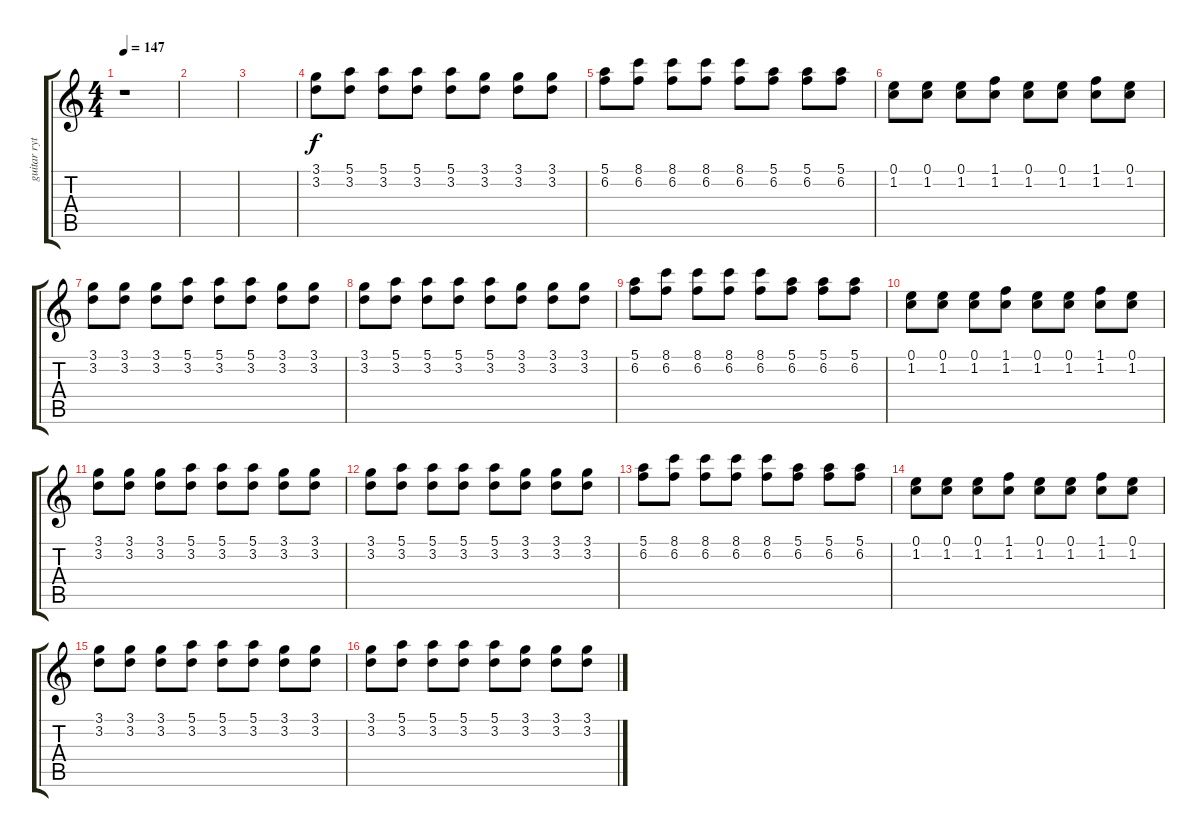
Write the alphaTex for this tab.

\track ("guitar rythmik/solo" "guitar ryt") {instrument distortionguitar}
\staff {score tabs}
\tuning (E4 B3 G3 D3 A2 E2) {hide}
\ts (4 4)
\tempo 147
\clef g2
\ks c
r.1{dy f instrument distortionguitar} |
|
|
(3.1 3.2).8 (5.1 3.2).8 (5.1 3.2).8 (5.1 3.2).8 (5.1 3.2).8 (3.1 3.2).8 (3.1 3.2).8 (3.1 3.2).8 |
(5.1 6.2).8 (8.1 6.2).8 (8.1 6.2).8 (8.1 6.2).8 (8.1 6.2).8 (5.1 6.2).8 (5.1 6.2).8 (5.1 6.2).8 |
(0.1 1.2).8 (0.1 1.2).8 (0.1 1.2).8 (1.1 1.2).8 (0.1 1.2).8 (0.1 1.2).8 (1.1 1.2).8 (0.1 1.2).8 |
(3.1 3.2).8 (3.1 3.2).8 (3.1 3.2).8 (5.1 3.2).8 (5.1 3.2).8 (5.1 3.2).8 (3.1 3.2).8 (3.1 3.2).8 |
(3.1 3.2).8 (5.1 3.2).8 (5.1 3.2).8 (5.1 3.2).8 (5.1 3.2).8 (3.1 3.2).8 (3.1 3.2).8 (3.1 3.2).8 |
(5.1 6.2).8 (8.1 6.2).8 (8.1 6.2).8 (8.1 6.2).8 (8.1 6.2).8 (5.1 6.2).8 (5.1 6.2).8 (5.1 6.2).8 |
(0.1 1.2).8 (0.1 1.2).8 (0.1 1.2).8 (1.1 1.2).8 (0.1 1.2).8 (0.1 1.2).8 (1.1 1.2).8 (0.1 1.2).8 |
(3.1 3.2).8 (3.1 3.2).8 (3.1 3.2).8 (5.1 3.2).8 (5.1 3.2).8 (5.1 3.2).8 (3.1 3.2).8 (3.1 3.2).8 |
(3.1 3.2).8 (5.1 3.2).8 (5.1 3.2).8 (5.1 3.2).8 (5.1 3.2).8 (3.1 3.2).8 (3.1 3.2).8 (3.1 3.2).8 |
(5.1 6.2).8 (8.1 6.2).8 (8.1 6.2).8 (8.1 6.2).8 (8.1 6.2).8 (5.1 6.2).8 (5.1 6.2).8 (5.1 6.2).8 |
(0.1 1.2).8 (0.1 1.2).8 (0.1 1.2).8 (1.1 1.2).8 (0.1 1.2).8 (0.1 1.2).8 (1.1 1.2).8 (0.1 1.2).8 |
(3.1 3.2).8 (3.1 3.2).8 (3.1 3.2).8 (5.1 3.2).8 (5.1 3.2).8 (5.1 3.2).8 (3.1 3.2).8 (3.1 3.2).8 |
(3.1 3.2).8 (5.1 3.2).8 (5.1 3.2).8 (5.1 3.2).8 (5.1 3.2).8 (3.1 3.2).8 (3.1 3.2).8 (3.1 3.2).8
